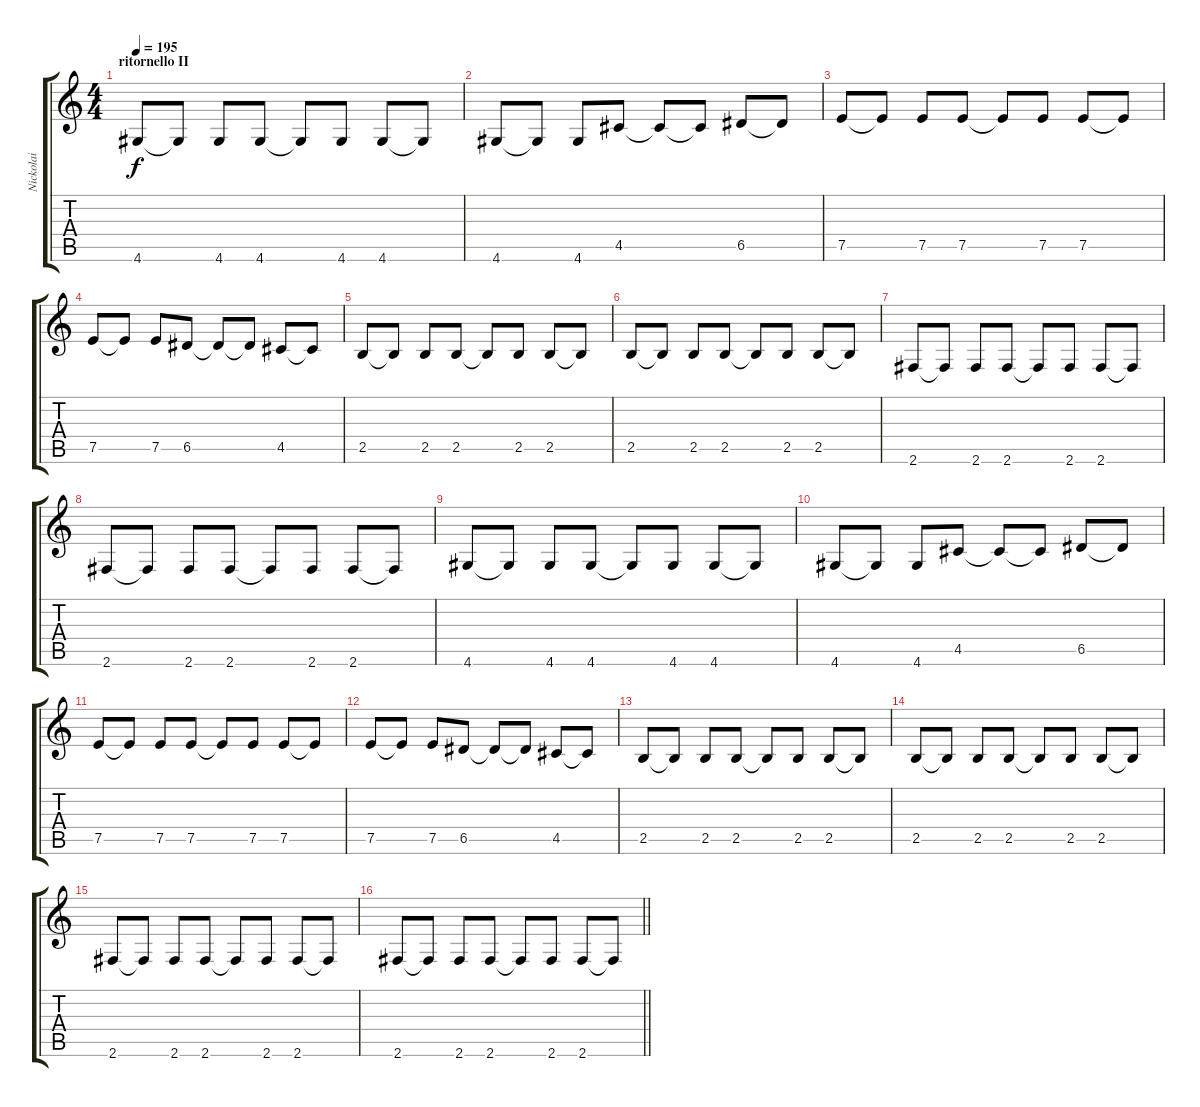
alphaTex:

\track ("Nickolai" "Nickolai") {instrument electricbassfinger}
\staff {score tabs}
\tuning (E4 B3 G3 D3 A2 E2) {hide}
\ts (4 4)
\section ("" "ritornello II")
\tempo 195
\clef g2
\ks c
4.6.8{dy f} 4.6{t}.8 4.6.8 4.6.8 4.6{t}.8 4.6.8 4.6.8 4.6{t}.8 |
4.6.8 4.6{t}.8 4.6.8 4.5.8 4.5{t}.8 4.5{t}.8 6.5.8 6.5{t}.8 |
7.5.8 7.5{t}.8 7.5.8 7.5.8 7.5{t}.8 7.5.8 7.5.8 7.5{t}.8 |
7.5.8 7.5{t}.8 7.5.8 6.5.8 6.5{t}.8 6.5{t}.8 4.5.8 4.5{t}.8 |
2.5.8 2.5{t}.8 2.5.8 2.5.8 2.5{t}.8 2.5.8 2.5.8 2.5{t}.8 |
2.5.8 2.5{t}.8 2.5.8 2.5.8 2.5{t}.8 2.5.8 2.5.8 2.5{t}.8 |
2.6.8 2.6{t}.8 2.6.8 2.6.8 2.6{t}.8 2.6.8 2.6.8 2.6{t}.8 |
2.6.8 2.6{t}.8 2.6.8 2.6.8 2.6{t}.8 2.6.8 2.6.8 2.6{t}.8 |
4.6.8 4.6{t}.8 4.6.8 4.6.8 4.6{t}.8 4.6.8 4.6.8 4.6{t}.8 |
4.6.8 4.6{t}.8 4.6.8 4.5.8 4.5{t}.8 4.5{t}.8 6.5.8 6.5{t}.8 |
7.5.8 7.5{t}.8 7.5.8 7.5.8 7.5{t}.8 7.5.8 7.5.8 7.5{t}.8 |
7.5.8 7.5{t}.8 7.5.8 6.5.8 6.5{t}.8 6.5{t}.8 4.5.8 4.5{t}.8 |
2.5.8 2.5{t}.8 2.5.8 2.5.8 2.5{t}.8 2.5.8 2.5.8 2.5{t}.8 |
2.5.8 2.5{t}.8 2.5.8 2.5.8 2.5{t}.8 2.5.8 2.5.8 2.5{t}.8 |
2.6.8 2.6{t}.8 2.6.8 2.6.8 2.6{t}.8 2.6.8 2.6.8 2.6{t}.8 |
\barLineRight lightlight
2.6.8 2.6{t}.8 2.6.8 2.6.8 2.6{t}.8 2.6.8 2.6.8 2.6{t}.8
